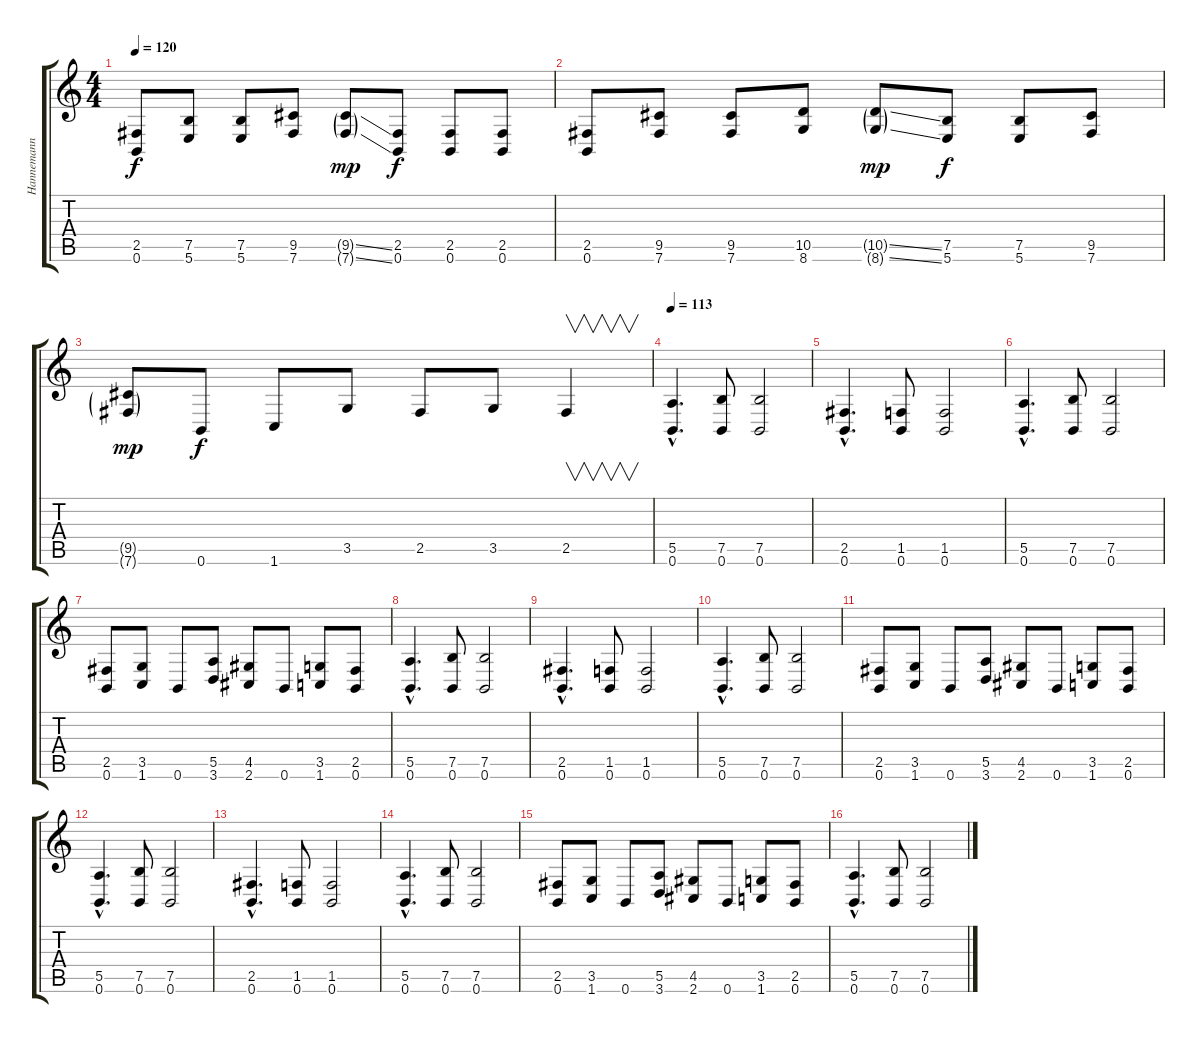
\track ("Hannemann" "Hannemann") {instrument distortionguitar}
\staff {score tabs}
\tuning (B3 Gb3 D3 A2 E2 B1) {hide}
\ts (4 4)
\tempo 120
\clef g2
\ks c
(2.5 0.6).8{dy f} (7.5 5.6).8 (7.5 5.6).8 (9.5 7.6).8 (9.5{ss g} 7.6{ss g}).8{dy mp} (2.5 0.6).8{dy f} (2.5 0.6).8 (2.5 0.6).8 |
(2.5 0.6).8 (9.5 7.6).8 (9.5 7.6).8 (10.5 8.6).8 (10.5{ss g} 8.6{ss g}).8{dy mp} (7.5 5.6).8{dy f} (7.5 5.6).8 (9.5 7.6).8 |
(9.5{g} 7.6{g}).8{dy mp} 0.6.8{dy f} 1.6.8 3.5.8 2.5.8 3.5.8 2.5.4{v} |
\tempo 113
(5.5{hac} 0.6{hac}).4{d} (7.5 0.6).8 (7.5 0.6).2 |
(2.5{hac} 0.6{hac}).4{d} (1.5 0.6).8 (1.5 0.6).2 |
(5.5{hac} 0.6{hac}).4{d} (7.5 0.6).8 (7.5 0.6).2 |
(2.5 0.6).8 (3.5 1.6).8 0.6.8 (5.5 3.6).8 (4.5 2.6).8 0.6.8 (3.5 1.6).8 (2.5 0.6).8 |
(5.5{hac} 0.6{hac}).4{d} (7.5 0.6).8 (7.5 0.6).2 |
(2.5{hac} 0.6{hac}).4{d} (1.5 0.6).8 (1.5 0.6).2 |
(5.5{hac} 0.6{hac}).4{d} (7.5 0.6).8 (7.5 0.6).2 |
(2.5 0.6).8 (3.5 1.6).8 0.6.8 (5.5 3.6).8 (4.5 2.6).8 0.6.8 (3.5 1.6).8 (2.5 0.6).8 |
(5.5{hac} 0.6{hac}).4{d} (7.5 0.6).8 (7.5 0.6).2 |
(2.5{hac} 0.6{hac}).4{d} (1.5 0.6).8 (1.5 0.6).2 |
(5.5{hac} 0.6{hac}).4{d} (7.5 0.6).8 (7.5 0.6).2 |
(2.5 0.6).8 (3.5 1.6).8 0.6.8 (5.5 3.6).8 (4.5 2.6).8 0.6.8 (3.5 1.6).8 (2.5 0.6).8 |
(5.5{hac} 0.6{hac}).4{d} (7.5 0.6).8 (7.5 0.6).2
